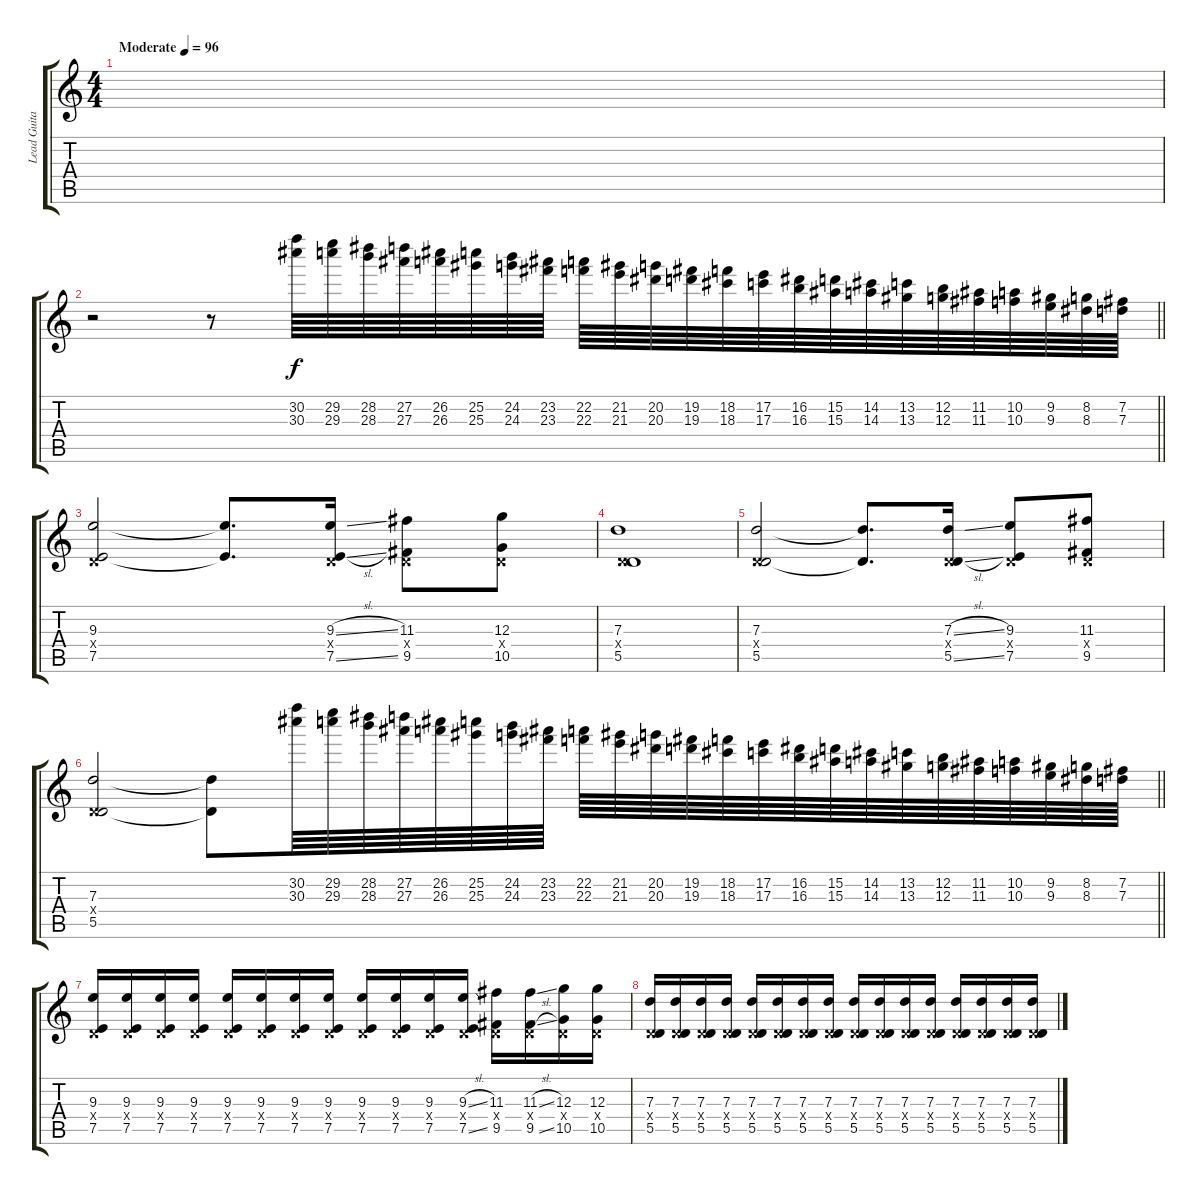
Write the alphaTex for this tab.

\track ("Lead Guitar" "Lead Guita") {instrument distortionguitar}
\staff {score tabs}
\tuning (E4 B3 G3 D3 A2 E2) {hide}
\ts (4 4)
\tempo (96 "Moderate")
\clef g2
\ks c
|
\barLineRight lightlight
r.2 r.8 (30.2 30.3).64 (29.2 29.3).64 (28.2 28.3).64 (27.2 27.3).64 (26.2 26.3).64 (25.2 25.3).64 (24.2 24.3).64 (23.2 23.3).64 (22.2 22.3).64 (21.2 21.3).64 (20.2 20.3).64 (19.2 19.3).64 (18.2 18.3).64 (17.2 17.3).64 (16.2 16.3).64 (15.2 15.3).64 (14.2 14.3).64 (13.2 13.3).64 (12.2 12.3).64 (11.2 11.3).64 (10.2 10.3).64 (9.2 9.3).64 (8.2 8.3).64 (7.2 7.3).64 |
(9.3 0.4{x} 7.5).2 (9.3{t} 7.5{t}).8{d} (9.3{sl} 0.4{x} 7.5{sl}).16 (11.3 0.4{x} 9.5).8 (12.3 0.4{x} 10.5).8 |
(7.3 0.4{x} 5.5).1 |
(7.3 0.4{x} 5.5).2 (7.3{t} 5.5{t}).8{d} (7.3{sl} 0.4{x} 5.5{sl}).16 (9.3 0.4{x} 7.5).8 (11.3 0.4{x} 9.5).8 |
\barLineRight lightlight
(7.3 0.4{x} 5.5).2 (7.3{t} 5.5{t}).8 (30.2 30.3).64 (29.2 29.3).64 (28.2 28.3).64 (27.2 27.3).64 (26.2 26.3).64 (25.2 25.3).64 (24.2 24.3).64 (23.2 23.3).64 (22.2 22.3).64 (21.2 21.3).64 (20.2 20.3).64 (19.2 19.3).64 (18.2 18.3).64 (17.2 17.3).64 (16.2 16.3).64 (15.2 15.3).64 (14.2 14.3).64 (13.2 13.3).64 (12.2 12.3).64 (11.2 11.3).64 (10.2 10.3).64 (9.2 9.3).64 (8.2 8.3).64 (7.2 7.3).64 |
(9.3 0.4{x} 7.5).16 (9.3 0.4{x} 7.5).16 (9.3 0.4{x} 7.5).16 (9.3 0.4{x} 7.5).16 (9.3 0.4{x} 7.5).16 (9.3 0.4{x} 7.5).16 (9.3 0.4{x} 7.5).16 (9.3 0.4{x} 7.5).16 (9.3 0.4{x} 7.5).16 (9.3 0.4{x} 7.5).16 (9.3 0.4{x} 7.5).16 (9.3{sl} 0.4{x} 7.5{sl}).16 (11.3 0.4{x} 9.5).16 (11.3{sl} 0.4{x} 9.5{sl}).16 (12.3 0.4{x} 10.5).16 (12.3 0.4{x} 10.5).16 |
(7.3 0.4{x} 5.5).16 (7.3 0.4{x} 5.5).16 (7.3 0.4{x} 5.5).16 (7.3 0.4{x} 5.5).16 (7.3 0.4{x} 5.5).16 (7.3 0.4{x} 5.5).16 (7.3 0.4{x} 5.5).16 (7.3 0.4{x} 5.5).16 (7.3 0.4{x} 5.5).16 (7.3 0.4{x} 5.5).16 (7.3 0.4{x} 5.5).16 (7.3 0.4{x} 5.5).16 (7.3 0.4{x} 5.5).16 (7.3 0.4{x} 5.5).16 (7.3 0.4{x} 5.5).16 (7.3 0.4{x} 5.5).16
